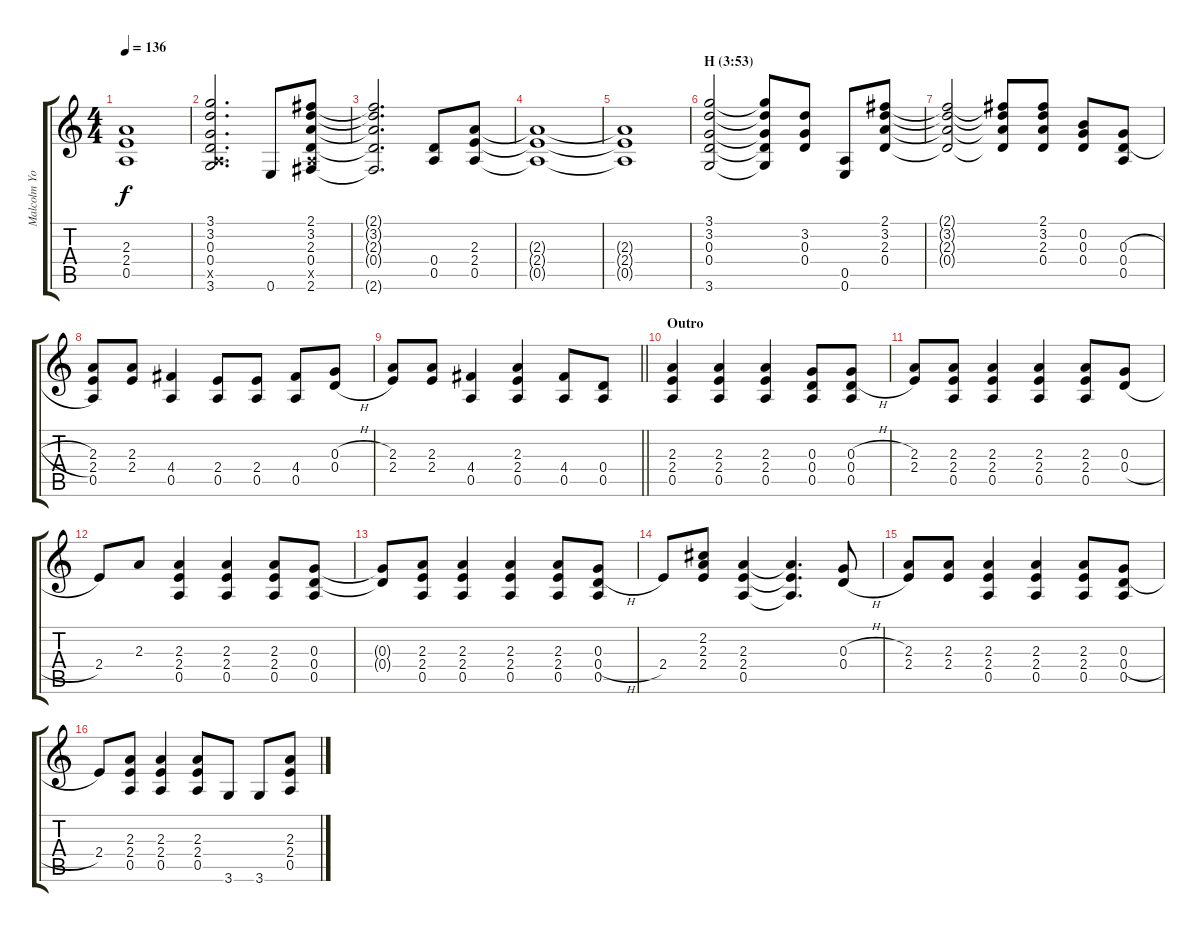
\track ("Malcolm Young" "Malcolm Yo") {instrument overdrivenguitar}
\staff {score tabs}
\tuning (E4 B3 G3 D3 A2 E2) {hide}
\ts (4 4)
\tempo 136
\clef g2
\ks c
(2.3{t} 2.4{t} 0.5{t}).1{dy f} |
(3.1 3.2 0.3 0.4 0.5{x} 3.6).2{d} 0.6.8 (2.1 3.2 2.3 0.4 0.5{x} 2.6).8 |
(2.1{t} 3.2{t} 2.3{t} 0.4{t} 2.6{t}).2{d} (0.4 0.5).8 (2.3 2.4 0.5).8 |
(2.3{t} 2.4{t} 0.5{t}).1 |
(2.3{t} 2.4{t} 0.5{t}).1 |
\section ("" "H (3:53)")
(3.1 3.2 0.3 0.4 3.6).2 (3.1{t} 3.2{t} 0.3{t} 0.4{t} 3.6{t}).8 (3.2 0.3 0.4).8 (0.5 0.6).8 (2.1 3.2 2.3 0.4).8 |
(2.1{t} 3.2{t} 2.3{t} 0.4{t}).2 (2.1{t} 3.2{t} 2.3{t} 0.4{t}).8 (2.1 3.2 2.3 0.4).8 (0.2 0.3 0.4).8 (0.3{h} 0.4{h} 0.5).8 |
(2.3 2.4 0.5).8 (2.3 2.4).8 (4.4 0.5).4 (2.4 0.5).8 (2.4 0.5).8 (4.4 0.5).8 (0.3{h} 0.4{h}).8 |
\barLineRight lightlight
(2.3 2.4).8 (2.3 2.4).8 (4.4 0.5).4 (2.3 2.4 0.5).4 (4.4 0.5).8 (0.4 0.5).8 |
\section ("" "Outro")
(2.3 2.4 0.5).4 (2.3 2.4 0.5).4 (2.3 2.4 0.5).4 (0.3 0.4 0.5).8 (0.3{h} 0.4{h} 0.5).8 |
(2.3 2.4).8 (2.3 2.4 0.5).8 (2.3 2.4 0.5).4 (2.3 2.4 0.5).4 (2.3 2.4 0.5).8 (0.3 0.4{h}).8 |
2.4.8 2.3.8 (2.3 2.4 0.5).4 (2.3 2.4 0.5).4 (2.3 2.4 0.5).8 (0.3 0.4 0.5).8 |
(0.3{t} 0.4{t}).8 (2.3 2.4 0.5).8 (2.3 2.4 0.5).4 (2.3 2.4 0.5).4 (2.3 2.4 0.5).8 (0.3 0.4{h} 0.5).8 |
2.4.8 (2.2 2.3 2.4).8 (2.3 2.4 0.5).4 (2.3{t} 2.4{t} 0.5{t}).4{d} (0.3{h} 0.4{h}).8 |
(2.3 2.4).8 (2.3 2.4).8 (2.3 2.4 0.5).4 (2.3 2.4 0.5).4 (2.3 2.4 0.5).8 (0.3 0.4{h} 0.5).8 |
2.4.8 (2.3 2.4 0.5).8 (2.3 2.4 0.5).4 (2.3 2.4 0.5).8 3.6.8 3.6.8 (2.3 2.4 0.5).8
